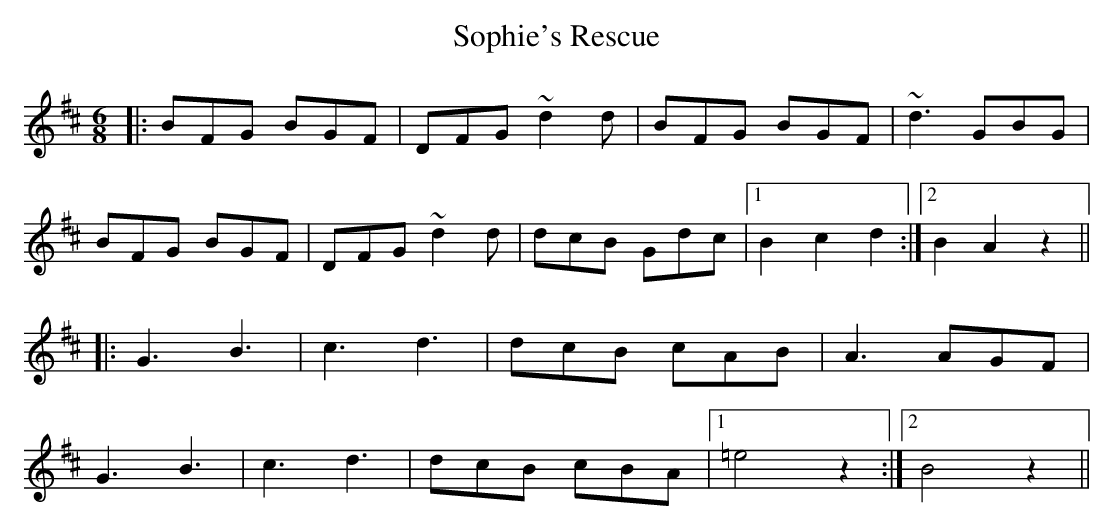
X:1
T: Sophie's Rescue
M: 6/8
L: 1/8
K: Dmaj
|:BFG BGF|DFG ~d2d|BFG BGF|~d3 GBG|
BFG BGF|DFG ~d2d|dcB Gdc|1 B2c2d2:|2 B2A2z2||
|:G3 B3|c3 d3|dcB cAB|A3 AGF|
G3 B3|c3 d3|dcB cBA|1 =e4z2:|2 B4z2||
